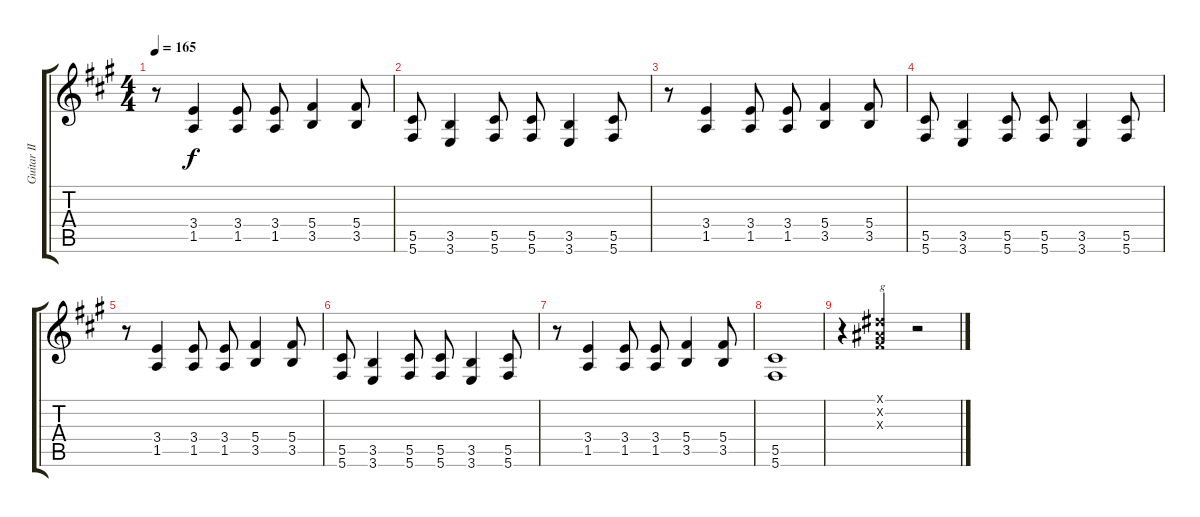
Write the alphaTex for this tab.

\track ("Guitar II" "Guitar II") {instrument distortionguitar}
\staff {score tabs}
\tuning (Eb4 Bb3 Gb3 Db3 Ab2 Db2) {hide}
\ts (4 4)
\tempo 165
\clef g2
\ks f#minor
r.8{dy f} (3.4 1.5).4 (3.4 1.5).8 (3.4 1.5).8 (5.4 3.5).4 (5.4 3.5).8 |
(5.5 5.6).8 (3.5 3.6).4 (5.5 5.6).8 (5.5 5.6).8 (3.5 3.6).4 (5.5 5.6).8 |
r.8 (3.4 1.5).4 (3.4 1.5).8 (3.4 1.5).8 (5.4 3.5).4 (5.4 3.5).8 |
(5.5 5.6).8 (3.5 3.6).4 (5.5 5.6).8 (5.5 5.6).8 (3.5 3.6).4 (5.5 5.6).8 |
r.8 (3.4 1.5).4 (3.4 1.5).8 (3.4 1.5).8 (5.4 3.5).4 (5.4 3.5).8 |
(5.5 5.6).8 (3.5 3.6).4 (5.5 5.6).8 (5.5 5.6).8 (3.5 3.6).4 (5.5 5.6).8 |
r.8 (3.4 1.5).4 (3.4 1.5).8 (3.4 1.5).8 (5.4 3.5).4 (5.4 3.5).8 |
(5.5 5.6).1 |
r.4 (0.1{x} 0.2{x} 0.3{x}).4{txt "g"} r.2
